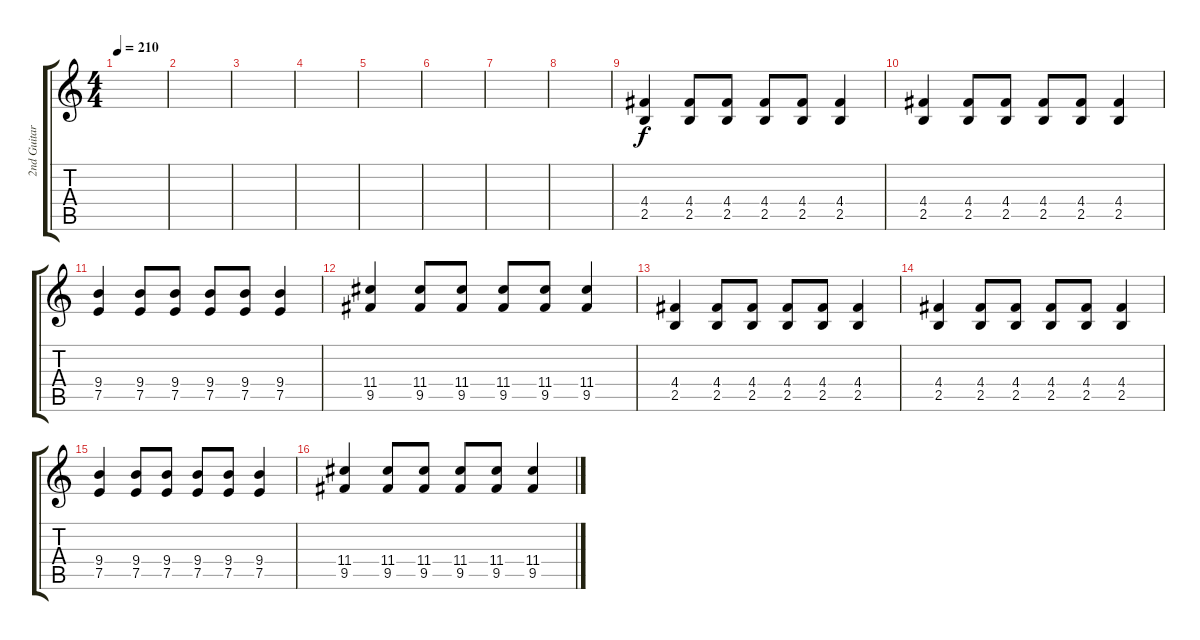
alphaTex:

\track ("2nd Guitar" "2nd Guitar") {instrument overdrivenguitar}
\staff {score tabs}
\tuning (E4 B3 G3 D3 A2 E2) {hide}
\ts (4 4)
\tempo 210
\clef g2
\ks c
|
|
|
|
|
|
|
|
(4.4 2.5).4 (4.4 2.5).8 (4.4 2.5).8 (4.4 2.5).8 (4.4 2.5).8 (4.4 2.5).4 |
(4.4 2.5).4 (4.4 2.5).8 (4.4 2.5).8 (4.4 2.5).8 (4.4 2.5).8 (4.4 2.5).4 |
(9.4 7.5).4 (9.4 7.5).8 (9.4 7.5).8 (9.4 7.5).8 (9.4 7.5).8 (9.4 7.5).4 |
(11.4 9.5).4 (11.4 9.5).8 (11.4 9.5).8 (11.4 9.5).8 (11.4 9.5).8 (11.4 9.5).4 |
(4.4 2.5).4 (4.4 2.5).8 (4.4 2.5).8 (4.4 2.5).8 (4.4 2.5).8 (4.4 2.5).4 |
(4.4 2.5).4 (4.4 2.5).8 (4.4 2.5).8 (4.4 2.5).8 (4.4 2.5).8 (4.4 2.5).4 |
(9.4 7.5).4 (9.4 7.5).8 (9.4 7.5).8 (9.4 7.5).8 (9.4 7.5).8 (9.4 7.5).4 |
(11.4 9.5).4 (11.4 9.5).8 (11.4 9.5).8 (11.4 9.5).8 (11.4 9.5).8 (11.4 9.5).4
